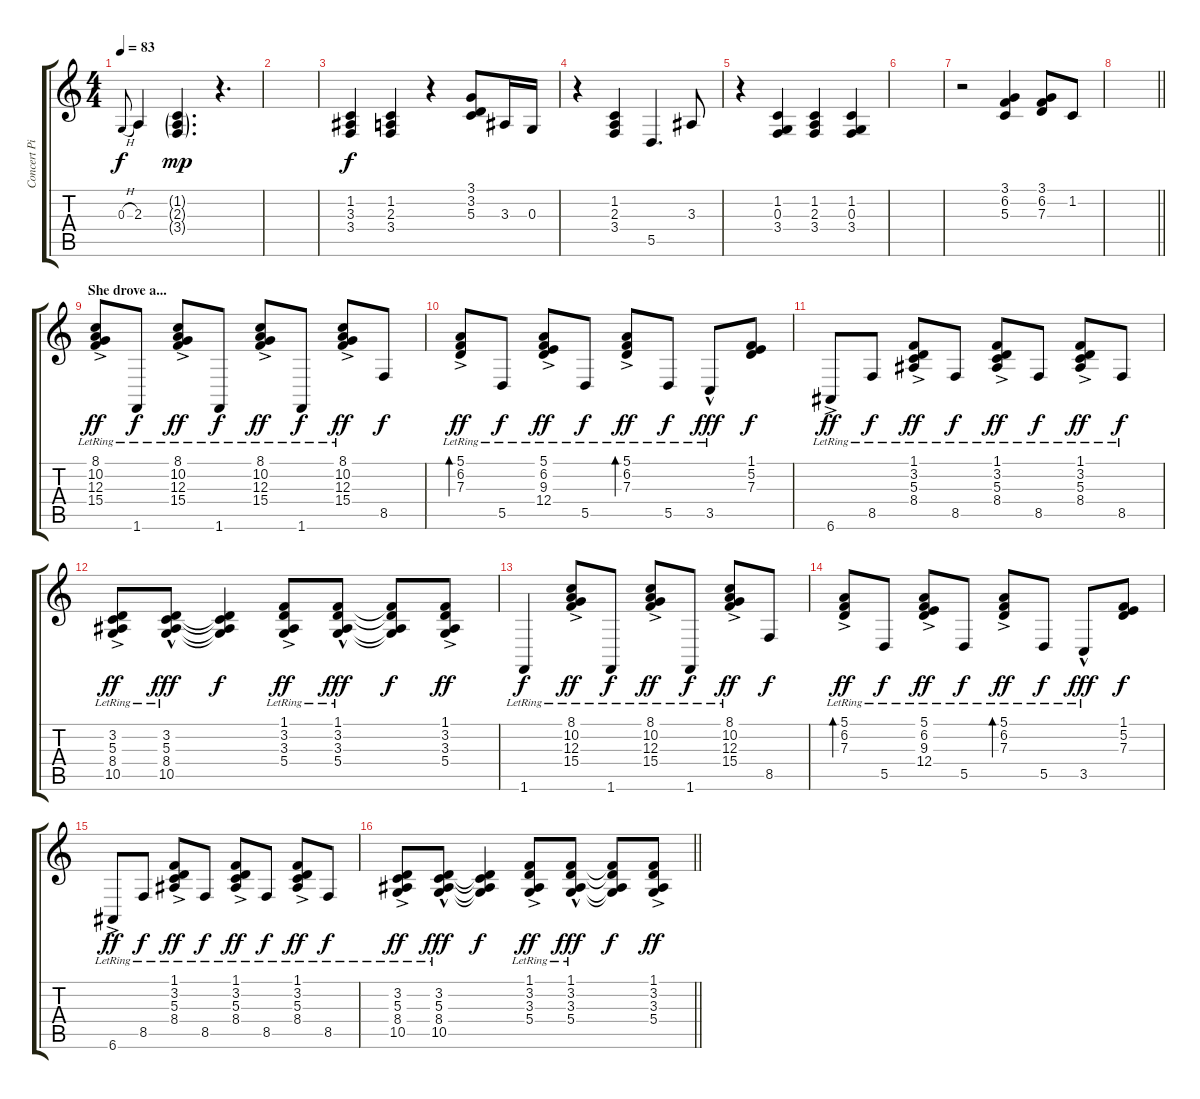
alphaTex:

\track ("Concert Piano L (Mick)" "Concert Pi") {instrument brightacousticpiano}
\staff {score tabs}
\tuning (E4 B3 G3 D3 A2 E2) {hide}
\ts (4 4)
\tempo 83
\clef g2
\ks c
0.3{h}.8{gr onbeat dy f} 2.3.4 (1.2{g} 2.3{g} 3.4{g}).4{d dy mp} r.4{d} |
|
(1.2 3.3 3.4).4{dy f} (1.2 2.3 3.4).4 r.4 (3.1 3.2 5.3).8 3.3.16 0.3.16 |
r.4 (1.2 2.3 3.4).4 5.5.4{d} 3.3.8 |
r.4 (1.2 0.3 3.4).4 (1.2 2.3 3.4).4 (1.2 0.3 3.4).4 |
|
r.2 (3.1 6.2 5.3).4 (3.1 6.2 7.3).8 1.2.8 |
\barLineRight lightlight
|
\section ("" "She drove a...")
(8.1{ac lr} 10.2{ac lr} 12.3{ac lr} 15.4{ac lr}).8{dy ff} 1.6{lr}.8{dy f} (8.1{ac lr} 10.2{ac lr} 12.3{ac lr} 15.4{ac lr}).8{dy ff} 1.6{lr}.8{dy f} (8.1{ac lr} 10.2{ac lr} 12.3{ac lr} 15.4{ac lr}).8{dy ff} 1.6{lr}.8{dy f} (8.1{ac lr} 10.2{ac lr} 12.3{ac lr} 15.4{ac lr}).8{dy ff} 8.5.8{dy f} |
(5.1{ac lr} 6.2{ac lr} 7.3{ac lr}).8{bd 120 dy ff} 5.5{lr}.8{dy f} (5.1{ac lr} 6.2{ac lr} 9.3{ac lr} 12.4{ac lr}).8{dy ff} 5.5{lr}.8{dy f} (5.1{ac lr} 6.2{ac lr} 7.3{ac lr}).8{bd 30 dy ff} 5.5{lr}.8{dy f} 3.5{hac lr}.8{dy fff} (1.1 5.2 7.3).8{dy f} |
6.6{ac lr}.8{dy ff} 8.5{lr}.8{dy f} (1.1{ac lr} 3.2{ac lr} 5.3{ac lr} 8.4{ac lr}).8{dy ff} 8.5{lr}.8{dy f} (1.1{ac lr} 3.2{ac lr} 5.3{ac lr} 8.4{ac lr}).8{dy ff} 8.5{lr}.8{dy f} (1.1{ac lr} 3.2{ac lr} 5.3{ac lr} 8.4{ac lr}).8{dy ff} 8.5{lr}.8{dy f} |
(3.2{ac lr} 5.3{ac lr} 8.4{ac lr} 10.5{ac lr}).8{dy ff} (3.2{hac lr} 5.3{hac lr} 8.4{hac lr} 10.5{hac lr}).8{dy fff} (3.2{t} 5.3{t} 8.4{t} 10.5{t}).4{dy f} (1.1{ac lr} 3.2{ac lr} 3.3{ac lr} 5.4{ac lr}).8{dy ff} (1.1{hac lr} 3.2{hac lr} 3.3{hac lr} 5.4{hac lr}).8{dy fff} (1.1{t} 3.2{t} 3.3{t} 5.4{t}).8{dy f} (1.1{ac} 3.2{ac} 3.3{ac} 5.4{ac}).8{dy ff} |
1.6{lr}.4{dy f} (8.1{ac lr} 10.2{ac lr} 12.3{ac lr} 15.4{ac lr}).8{dy ff} 1.6{lr}.8{dy f} (8.1{ac lr} 10.2{ac lr} 12.3{ac lr} 15.4{ac lr}).8{dy ff} 1.6{lr}.8{dy f} (8.1{ac lr} 10.2{ac lr} 12.3{ac lr} 15.4{ac lr}).8{dy ff} 8.5.8{dy f} |
(5.1{ac lr} 6.2{ac lr} 7.3{ac lr}).8{bd 120 dy ff} 5.5{lr}.8{dy f} (5.1{ac lr} 6.2{ac lr} 9.3{ac lr} 12.4{ac lr}).8{dy ff} 5.5{lr}.8{dy f} (5.1{ac lr} 6.2{ac lr} 7.3{ac lr}).8{bd 30 dy ff} 5.5{lr}.8{dy f} 3.5{hac lr}.8{dy fff} (1.1 5.2 7.3).8{dy f} |
6.6{ac lr}.8{dy ff} 8.5{lr}.8{dy f} (1.1{ac lr} 3.2{ac lr} 5.3{ac lr} 8.4{ac lr}).8{dy ff} 8.5{lr}.8{dy f} (1.1{ac lr} 3.2{ac lr} 5.3{ac lr} 8.4{ac lr}).8{dy ff} 8.5{lr}.8{dy f} (1.1{ac lr} 3.2{ac lr} 5.3{ac lr} 8.4{ac lr}).8{dy ff} 8.5{lr}.8{dy f} |
\barLineRight lightlight
(3.2{ac lr} 5.3{ac lr} 8.4{ac lr} 10.5{ac lr}).8{dy ff} (3.2{hac lr} 5.3{hac lr} 8.4{hac lr} 10.5{hac lr}).8{dy fff} (3.2{t} 5.3{t} 8.4{t} 10.5{t}).4{dy f} (1.1{ac lr} 3.2{ac lr} 3.3{ac lr} 5.4{ac lr}).8{dy ff} (1.1{hac lr} 3.2{hac lr} 3.3{hac lr} 5.4{hac lr}).8{dy fff} (1.1{t} 3.2{t} 3.3{t} 5.4{t}).8{dy f} (1.1{ac} 3.2{ac} 3.3{ac} 5.4{ac}).8{dy ff}
